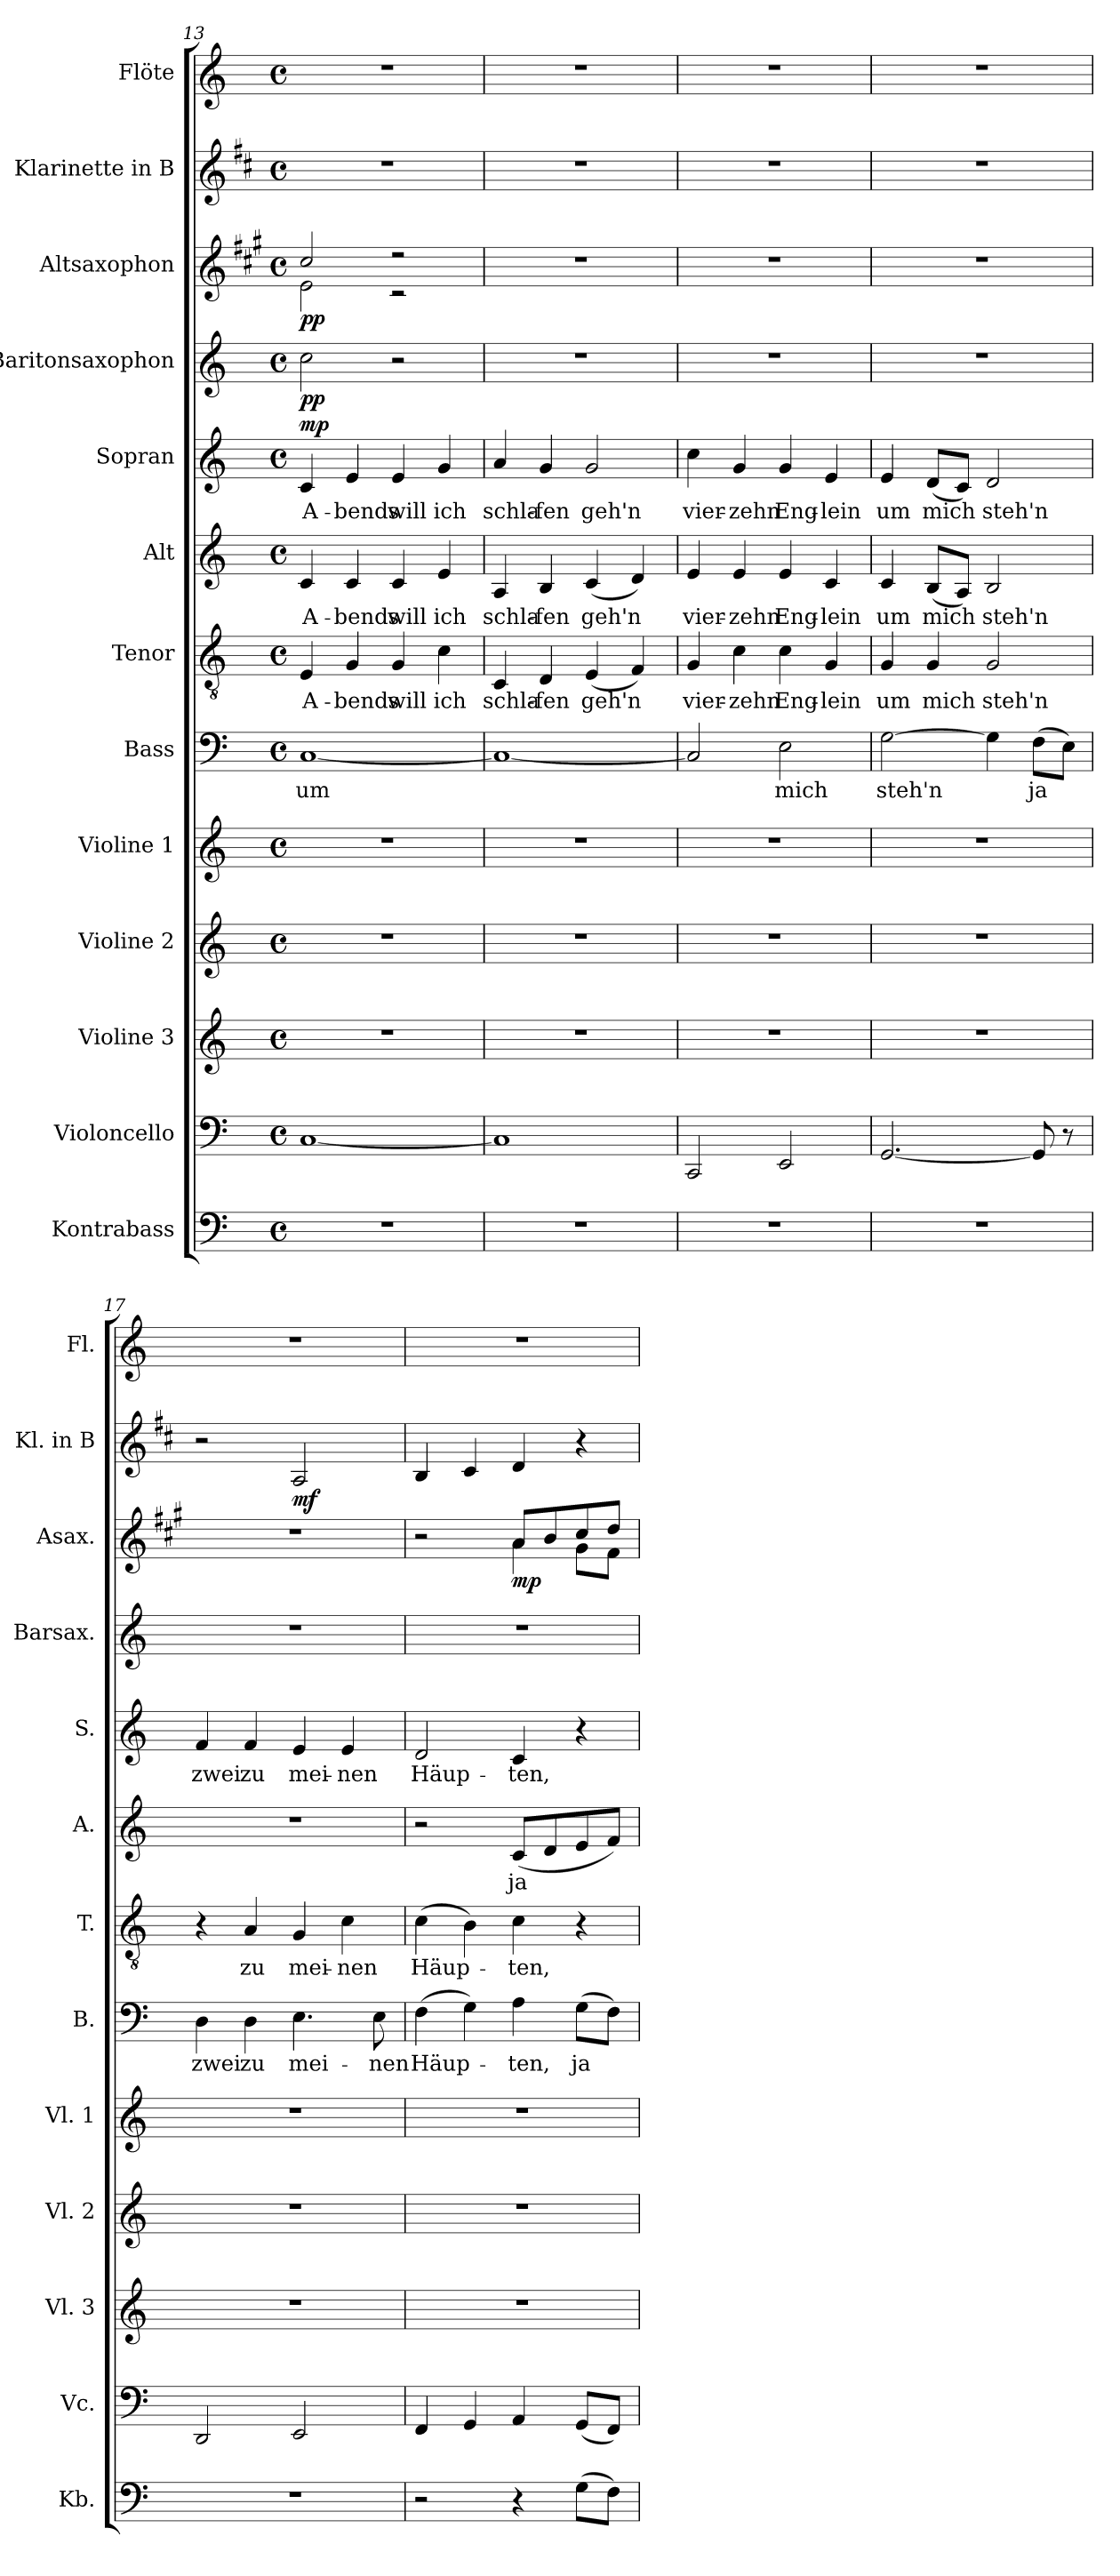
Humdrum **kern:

**kern	**kern	**kern	**kern	**kern	**kern	**text	**kern	**text	**kern	**text	**kern	**text	**dynam	**kern	**dynam	**kern	**dynam	**kern	**dynam	**kern
*part13	*part12	*part11	*part10	*part9	*part8	*part8	*part7	*part7	*part6	*part6	*part5	*part5	*part5	*part4	*part4	*part3	*part3	*part2	*part2	*part1
*staff13	*staff12	*staff11	*staff10	*staff9	*staff8	*staff8	*staff7	*staff7	*staff6	*staff6	*staff5	*staff5	*staff5	*staff4	*staff4	*staff3	*staff3	*staff2	*staff2	*staff1
*I"Kontrabass	*I"Violoncello	*I"Violine 3	*I"Violine 2	*I"Violine 1	*I"Bass	*	*I"Tenor	*	*I"Alt	*	*I"Sopran	*	*	*I"Baritonsaxophon	*	*I"Altsaxophon	*	*I"Klarinette in B	*	*I"Flöte
*I'Kb.	*I'Vc.	*I'Vl. 3	*I'Vl. 2	*I'Vl. 1	*I'B.	*	*I'T.	*	*I'A.	*	*I'S.	*	*	*I'Barsax.	*	*I'Asax.	*	*I'Kl. in B	*	*I'Fl.
*clefF4	*clefF4	*clefG2	*clefG2	*clefG2	*clefF4	*	*clefGv2	*	*clefG2	*	*clefG2	*	*	*clefG2	*	*clefG2	*	*clefG2	*	*clefG2
*ITrd7c12	*	*	*	*	*	*	*	*	*	*	*	*	*	*ITrd12c21	*	*ITrd5c9	*	*ITrd1c2	*	*
*k[]	*k[]	*k[]	*k[]	*k[]	*k[]	*	*k[]	*	*k[]	*	*k[]	*	*	*k[]	*	*k[]	*	*k[]	*	*k[]
*M4/4	*M4/4	*M4/4	*M4/4	*M4/4	*M4/4	*	*M4/4	*	*M4/4	*	*M4/4	*	*	*M4/4	*	*M4/4	*	*M4/4	*	*M4/4
*met(c)	*met(c)	*met(c)	*met(c)	*met(c)	*met(c)	*	*met(c)	*	*met(c)	*	*met(c)	*	*	*met(c)	*	*met(c)	*	*met(c)	*	*met(c)
=13	=13	=13	=13	=13	=13	=13	=13	=13	=13	=13	=13	=13	=13	=13	=13	=13	=13	=13	=13	=13
!	!	!	!	!	!	!LO:LY:b	!	!LO:LY:b	!	!LO:LY:b	!	!LO:LY:b	!LO:DY:a	!	!LO:DY:b	!	!LO:DY:b	!	!	!
*	*	*	*	*	*	*	*	*	*	*	*	*	*	*	*	*^	*	*	*	*
1r	[1C	1r	1r	1r	[1C	um	4E/	A-	4c/	A-	4c/	A-	mp	2c\	pp	2e/	2G\	pp	1r	.	1r
!	!	!	!	!	!	!	!	!LO:LY:b	!	!LO:LY:b	!	!LO:LY:b	!	!	!	!	!	!	!	!	!
.	.	.	.	.	.	.	4G/	-bends	4c/	-bends	4e/	-bends	.	.	.	.	.	.	.	.	.
!	!	!	!	!	!	!	!	!LO:LY:b	!	!LO:LY:b	!	!LO:LY:b	!	!	!	!	!	!	!	!	!
.	.	.	.	.	.	.	4G/	will	4c/	will	4e/	will	.	2r	.	2r	2r	.	.	.	.
!	!	!	!	!	!	!	!	!LO:LY:b	!	!LO:LY:b	!	!LO:LY:b	!	!	!	!	!	!	!	!	!
.	.	.	.	.	.	.	4c\	ich	4e/	ich	4g/	ich	.	.	.	.	.	.	.	.	.
*	*	*	*	*	*	*	*	*	*	*	*	*	*	*	*	*v	*v	*	*	*	*
=14	=14	=14	=14	=14	=14	=14	=14	=14	=14	=14	=14	=14	=14	=14	=14	=14	=14	=14	=14	=14
!	!	!	!	!	!	!	!	!LO:LY:b	!	!LO:LY:b	!	!LO:LY:b	!	!	!	!	!	!	!	!
1r	1C]	1r	1r	1r	1C_	.	4C/	schla-	4A/	schla-	4a/	schla-	.	1r	.	1r	.	1r	.	1r
!	!	!	!	!	!	!	!	!LO:LY:b	!	!LO:LY:b	!	!LO:LY:b	!	!	!	!	!	!	!	!
.	.	.	.	.	.	.	4D/	-fen	4B/	-fen	4g/	-fen	.	.	.	.	.	.	.	.
!	!	!	!	!	!	!	!	!LO:LY:b	!	!LO:LY:b	!	!LO:LY:b	!	!	!	!	!	!	!	!
.	.	.	.	.	.	.	(<4E/	geh'n	(<4c/	geh'n	2g/	geh'n	.	.	.	.	.	.	.	.
.	.	.	.	.	.	.	4F/)	.	4d/)	.	.	.	.	.	.	.	.	.	.	.
=15	=15	=15	=15	=15	=15	=15	=15	=15	=15	=15	=15	=15	=15	=15	=15	=15	=15	=15	=15	=15
!	!	!	!	!	!	!	!	!LO:LY:b	!	!LO:LY:b	!	!LO:LY:b	!	!	!	!	!	!	!	!
1r	2CC/	1r	1r	1r	2C/]	.	4G/	vier-	4e/	vier-	4cc\	vier-	.	1r	.	1r	.	1r	.	1r
!	!	!	!	!	!	!	!	!LO:LY:b	!	!LO:LY:b	!	!LO:LY:b	!	!	!	!	!	!	!	!
.	.	.	.	.	.	.	4c\	-zehn	4e/	-zehn	4g/	-zehn	.	.	.	.	.	.	.	.
!	!	!	!	!	!	!LO:LY:b	!	!LO:LY:b	!	!LO:LY:b	!	!LO:LY:b	!	!	!	!	!	!	!	!
.	2EE/	.	.	.	2E\	mich	4c\	Eng-	4e/	Eng-	4g/	Eng-	.	.	.	.	.	.	.	.
!	!	!	!	!	!	!	!	!LO:LY:b	!	!LO:LY:b	!	!LO:LY:b	!	!	!	!	!	!	!	!
.	.	.	.	.	.	.	4G/	-lein	4c/	-lein	4e/	-lein	.	.	.	.	.	.	.	.
=16	=16	=16	=16	=16	=16	=16	=16	=16	=16	=16	=16	=16	=16	=16	=16	=16	=16	=16	=16	=16
!	!	!	!	!	!	!LO:LY:b	!	!LO:LY:b	!	!LO:LY:b	!	!LO:LY:b	!	!	!	!	!	!	!	!
1r	[2.GG/	1r	1r	1r	[2G\	steh'n	4G/	um	4c/	um	4e/	um	.	1r	.	1r	.	1r	.	1r
!	!	!	!	!	!	!	!	!LO:LY:b	!	!LO:LY:b	!	!LO:LY:b	!	!	!	!	!	!	!	!
.	.	.	.	.	.	.	4G/	mich	(<8B/L	mich	(<8d/L	mich	.	.	.	.	.	.	.	.
.	.	.	.	.	.	.	.	.	8A/J)	.	8c/J)	.	.	.	.	.	.	.	.	.
!	!	!	!	!	!	!	!	!LO:LY:b	!	!LO:LY:b	!	!LO:LY:b	!	!	!	!	!	!	!	!
.	.	.	.	.	4G\]	.	2G/	steh'n	2B/	steh'n	2d/	steh'n	.	.	.	.	.	.	.	.
!	!	!	!	!	!	!LO:LY:b	!	!	!	!	!	!	!	!	!	!	!	!	!	!
.	8GG/]	.	.	.	(>8F\L	ja	.	.	.	.	.	.	.	.	.	.	.	.	.	.
.	8r	.	.	.	8E\J)	.	.	.	.	.	.	.	.	.	.	.	.	.	.	.
=17	=17	=17	=17	=17	=17	=17	=17	=17	=17	=17	=17	=17	=17	=17	=17	=17	=17	=17	=17	=17
!	!	!	!	!	!	!LO:LY:b	!	!	!	!	!	!LO:LY:b	!	!	!	!	!	!	!	!
1r	2DD/	1r	1r	1r	4D\	zwei	4r	.	1r	.	4f/	zwei	.	1r	.	1r	.	2r	.	1r
!	!	!	!	!	!	!LO:LY:b	!	!LO:LY:b	!	!	!	!LO:LY:b	!	!	!	!	!	!	!	!
.	.	.	.	.	4D\	zu	4A/	zu	.	.	4f/	zu	.	.	.	.	.	.	.	.
!	!	!	!	!	!	!LO:LY:b	!	!LO:LY:b	!	!	!	!LO:LY:b	!	!	!	!	!	!	!LO:DY:b	!
.	2EE/	.	.	.	4.E\	mei-	4G/	mei-	.	.	4e/	mei-	.	.	.	.	.	2G/	mf	.
!	!	!	!	!	!	!	!	!LO:LY:b	!	!	!	!LO:LY:b	!	!	!	!	!	!	!	!
.	.	.	.	.	.	.	4c\	-nen	.	.	4e/	-nen	.	.	.	.	.	.	.	.
!	!	!	!	!	!	!LO:LY:b	!	!	!	!	!	!	!	!	!	!	!	!	!	!
.	.	.	.	.	8E\	-nen	.	.	.	.	.	.	.	.	.	.	.	.	.	.
=18	=18	=18	=18	=18	=18	=18	=18	=18	=18	=18	=18	=18	=18	=18	=18	=18	=18	=18	=18	=18
!	!	!	!	!	!	!LO:LY:b	!	!LO:LY:b	!	!	!	!LO:LY:b	!	!	!	!	!	!	!	!
*	*	*	*	*	*	*	*	*	*	*	*	*	*	*	*	*^	*	*	*	*
2r	4FF/	1r	1r	1r	(4F\	Häup-	(>4c\	Häup-	2r	.	2d/	Häup-	.	1r	.	2r	2ryy	.	4A/	.	1r
.	4GG/	.	.	.	4G\)	.	4B\)	.	.	.	.	.	.	.	.	.	.	.	4B/	.	.
!	!	!	!	!	!	!LO:LY:b	!	!LO:LY:b	!	!LO:LY:b	!	!LO:LY:b	!	!	!	!	!	!LO:DY:b	!	!	!
4r	4AA/	.	.	.	4A\	-ten,	4c\	-ten,	(8c/L	ja	4c/	-ten,	.	.	.	8c/L	4c\	mp	4c/	.	.
.	.	.	.	.	.	.	.	.	8d/	.	.	.	.	.	.	8d/	.	.	.	.	.
!	!	!	!	!	!	!LO:LY:b	!	!	!	!	!	!	!	!	!	!	!	!	!	!	!
(>8GG\L	(<8GG/L	.	.	.	(>8G\L	ja	4r	.	8e/	.	4r	.	.	.	.	8e/	8B\L	.	4r	.	.
8FF\J)	8FF/J)	.	.	.	8F\J)	.	.	.	8f/J)	.	.	.	.	.	.	8f/J	8A\J	.	.	.	.
*	*	*	*	*	*	*	*	*	*	*	*	*	*	*	*	*v	*v	*	*	*	*
=	=	=	=	=	=	=	=	=	=	=	=	=	=	=	=	=	=	=	=	=
*-	*-	*-	*-	*-	*-	*-	*-	*-	*-	*-	*-	*-	*-	*-	*-	*-	*-	*-	*-	*-
